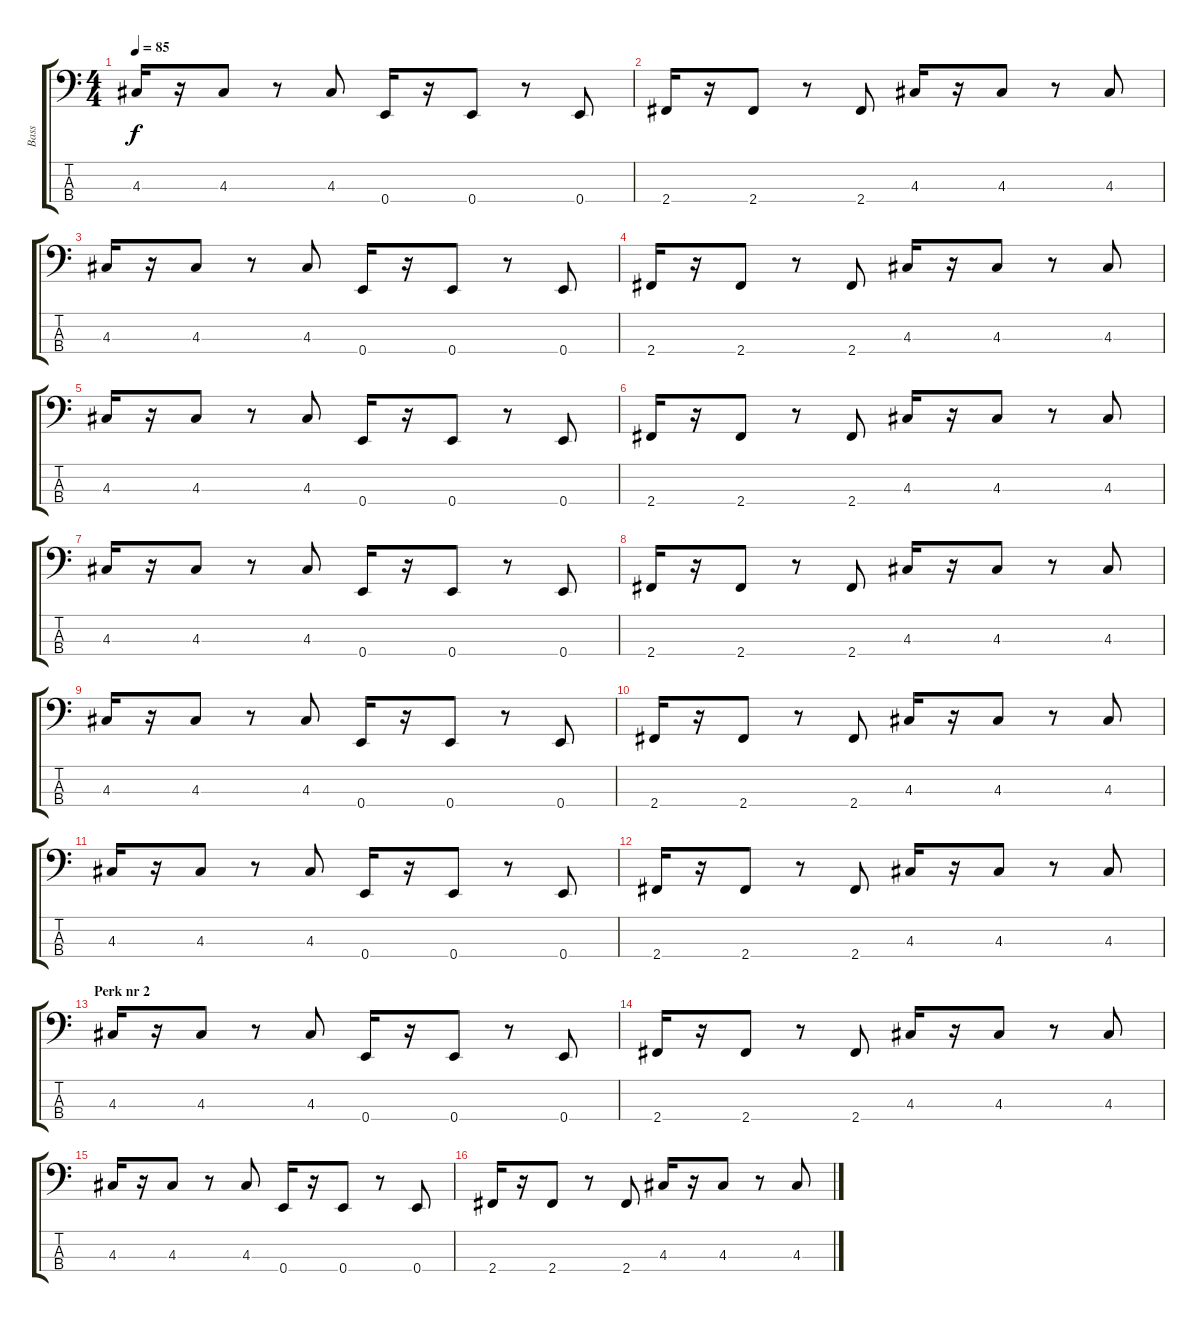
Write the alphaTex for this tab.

\track ("Bass" "Bass") {instrument electricbassfinger}
\staff {score tabs}
\tuning (G2 D2 A1 E1) {hide}
\ts (4 4)
\tempo 85
\clef f4
\ks c
4.3.16{dy f} r.16 4.3.8 r.8 4.3.8 0.4.16 r.16 0.4.8 r.8 0.4.8 |
2.4.16 r.16 2.4.8 r.8 2.4.8 4.3.16 r.16 4.3.8 r.8 4.3.8 |
4.3.16 r.16 4.3.8 r.8 4.3.8 0.4.16 r.16 0.4.8 r.8 0.4.8 |
2.4.16 r.16 2.4.8 r.8 2.4.8 4.3.16 r.16 4.3.8 r.8 4.3.8 |
4.3.16 r.16 4.3.8 r.8 4.3.8 0.4.16 r.16 0.4.8 r.8 0.4.8 |
2.4.16 r.16 2.4.8 r.8 2.4.8 4.3.16 r.16 4.3.8 r.8 4.3.8 |
4.3.16 r.16 4.3.8 r.8 4.3.8 0.4.16 r.16 0.4.8 r.8 0.4.8 |
2.4.16 r.16 2.4.8 r.8 2.4.8 4.3.16 r.16 4.3.8 r.8 4.3.8 |
4.3.16 r.16 4.3.8 r.8 4.3.8 0.4.16 r.16 0.4.8 r.8 0.4.8 |
2.4.16 r.16 2.4.8 r.8 2.4.8 4.3.16 r.16 4.3.8 r.8 4.3.8 |
4.3.16 r.16 4.3.8 r.8 4.3.8 0.4.16 r.16 0.4.8 r.8 0.4.8 |
2.4.16 r.16 2.4.8 r.8 2.4.8 4.3.16 r.16 4.3.8 r.8 4.3.8 |
\section ("" "Perk nr 2")
4.3.16 r.16 4.3.8 r.8 4.3.8 0.4.16 r.16 0.4.8 r.8 0.4.8 |
2.4.16 r.16 2.4.8 r.8 2.4.8 4.3.16 r.16 4.3.8 r.8 4.3.8 |
4.3.16 r.16 4.3.8 r.8 4.3.8 0.4.16 r.16 0.4.8 r.8 0.4.8 |
2.4.16 r.16 2.4.8 r.8 2.4.8 4.3.16 r.16 4.3.8 r.8 4.3.8
